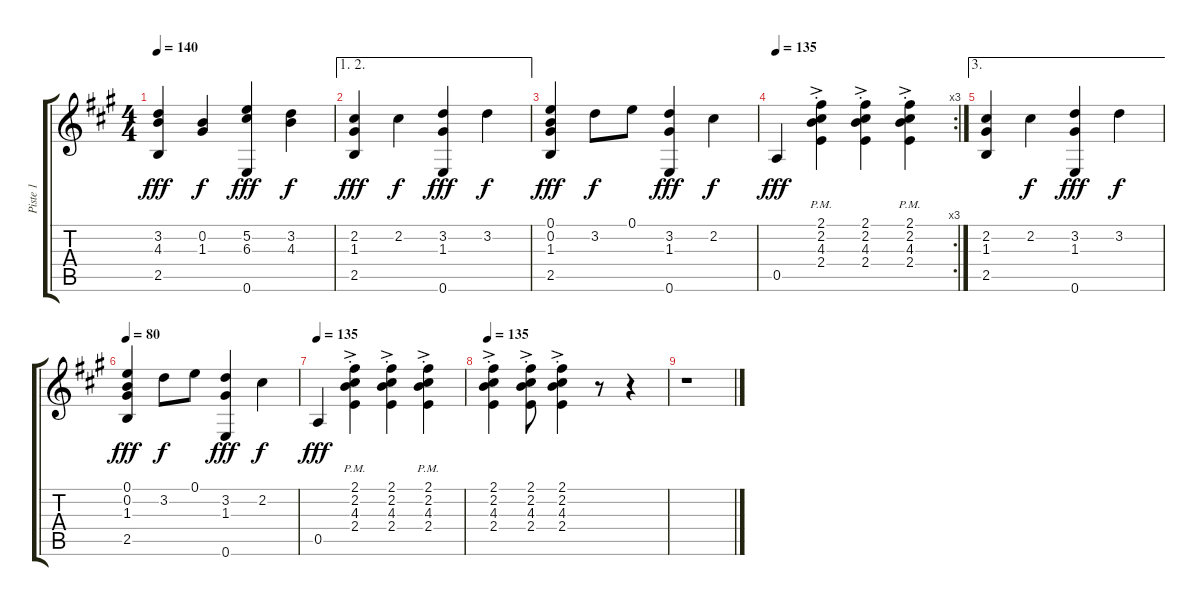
\track ("Piste 1" "Piste 1") {instrument electricguitarjazz}
\staff {score tabs}
\tuning (E4 B3 G3 D3 A2 E2) {hide}
\ts (4 4)
\tempo 140
\clef g2
\ks a
(3.2 4.3 2.5).4{dy fff} (0.2 1.3).4{dy f} (5.2 6.3 0.6).4{dy fff} (3.2 4.3).4{dy f} |
\ae (1 2)
(2.2 1.3 2.5).4{dy fff} 2.2.4{dy f} (3.2 1.3 0.6).4{dy fff} 3.2.4{dy f} |
(0.1 0.2 1.3 2.5).4{dy fff} 3.2.8{dy f} 0.1.8 (3.2 1.3 0.6).4{dy fff} 2.2.4{dy f} |
\rc 3
\tempo 135
0.5.4{dy fff} (2.1{ac st} 2.2{st} 4.3{pm} 2.4{st}).4 (2.1{ac st} 2.2{st} 4.3{st} 2.4{st}).4 (2.1{ac st} 2.2{st} 4.3{st} 2.4{pm}).4 |
\ae 3
(2.2 1.3 2.5).4 2.2.4{dy f} (3.2 1.3 0.6).4{dy fff} 3.2.4{dy f} |
\tempo 80
(0.1 0.2 1.3 2.5).4{dy fff} 3.2.8{dy f} 0.1.8 (3.2 1.3 0.6).4{dy fff} 2.2.4{dy f} |
\tempo 135
0.5.4{dy fff} (2.1{ac st} 2.2{st} 4.3{pm} 2.4{st}).4 (2.1{ac st} 2.2{st} 4.3{st} 2.4{st}).4 (2.1{ac st} 2.2{st} 4.3{st} 2.4{pm}).4 |
\tempo 135
(2.1{ac st} 2.2{st} 4.3{st} 2.4{st}).4 (2.1{ac st} 2.2{st} 4.3{st} 2.4{st}).8 (2.1{ac st} 2.2 4.3 2.4{st}).4 r.8 r.4 |
r.1
